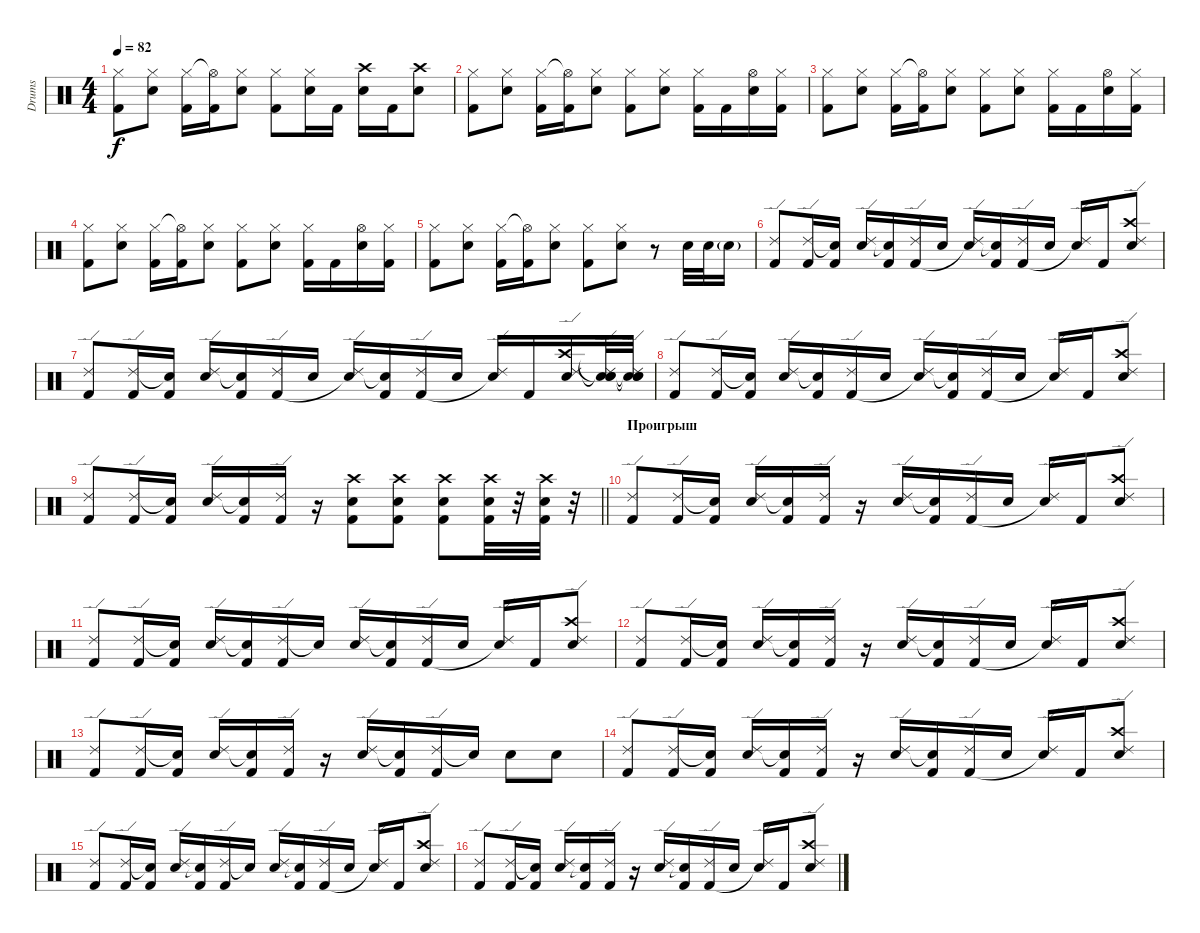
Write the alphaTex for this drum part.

\track ("Drums" "Drums") {instrument percussion}
\staff {score}
\articulation defaults
\ts (4 4)
\tempo 82
\clef neutral
\ks c
("Hi-Hat (closed)" "Kick (hit) 2").8{dy f} ("Hi-Hat (closed)" "Electric Snare (hit)").8 ("Hi-Hat (closed)" "Kick (hit) 2").16 ("Hi-Hat (open)"{t} "Kick (hit) 2").16 ("Hi-Hat (closed)" "Electric Snare (hit)").8 ("Hi-Hat (closed)" "Kick (hit) 2").8 ("Hi-Hat (closed)" "Electric Snare (hit)").16 "Kick (hit) 2".16 ("Crash high (hit)" "Electric Snare (hit)").16 "Kick (hit) 2".16 ("Crash high (hit)" "Electric Snare (hit)").8 |
("Hi-Hat (closed)" "Kick (hit) 2").8 ("Hi-Hat (closed)" "Electric Snare (hit)").8 ("Hi-Hat (closed)" "Kick (hit) 2").16 ("Hi-Hat (open)"{t} "Kick (hit) 2").16 ("Hi-Hat (closed)" "Electric Snare (hit)").8 ("Hi-Hat (closed)" "Kick (hit) 2").8 ("Hi-Hat (closed)" "Electric Snare (hit)").8 ("Hi-Hat (closed)" "Kick (hit) 2").16 "Kick (hit) 2".16 ("Hi-Hat (open)" "Electric Snare (hit)").16 ("Hi-Hat (closed)" "Kick (hit) 2").16 |
("Hi-Hat (closed)" "Kick (hit) 2").8 ("Hi-Hat (closed)" "Electric Snare (hit)").8 ("Hi-Hat (closed)" "Kick (hit) 2").16 ("Hi-Hat (open)"{t} "Kick (hit) 2").16 ("Hi-Hat (closed)" "Electric Snare (hit)").8 ("Hi-Hat (closed)" "Kick (hit) 2").8 ("Hi-Hat (closed)" "Electric Snare (hit)").8 ("Hi-Hat (closed)" "Kick (hit) 2").16 "Kick (hit) 2".16 ("Hi-Hat (open)" "Electric Snare (hit)").16 ("Hi-Hat (closed)" "Kick (hit) 2").16 |
("Hi-Hat (closed)" "Kick (hit) 2").8 ("Hi-Hat (closed)" "Electric Snare (hit)").8 ("Hi-Hat (closed)" "Kick (hit) 2").16 ("Hi-Hat (open)"{t} "Kick (hit) 2").16 ("Hi-Hat (closed)" "Electric Snare (hit)").8 ("Hi-Hat (closed)" "Kick (hit) 2").8 ("Hi-Hat (closed)" "Electric Snare (hit)").8 ("Hi-Hat (closed)" "Kick (hit) 2").16 "Kick (hit) 2".16 ("Hi-Hat (open)" "Electric Snare (hit)").16 ("Hi-Hat (closed)" "Kick (hit) 2").16 |
("Hi-Hat (closed)" "Kick (hit) 2").8 ("Hi-Hat (closed)" "Electric Snare (hit)").8 ("Hi-Hat (closed)" "Kick (hit) 2").16 ("Hi-Hat (open)"{t} "Kick (hit) 2").16 ("Hi-Hat (closed)" "Electric Snare (hit)").8 ("Hi-Hat (closed)" "Kick (hit) 2").8 ("Hi-Hat (closed)" "Electric Snare (hit)").8 r.8 "Electric Snare (hit)".32 "Electric Snare (hit)".32 "Electric Snare (hit)"{g}.16 |
("Ride (edge) 2" "Kick (hit) 2").8 ("Ride (edge) 2" "Kick (hit) 2").16 ("Snare (hit)"{t} "Kick (hit) 2").16 ("Ride (edge) 2" "Electric Snare (hit)").16 ("Snare (hit)"{t} "Kick (hit) 2").16 ("Ride (edge) 2" "Kick (hit) 2").16 "Electric Snare (hit)".16 ("Ride (edge) 2" "Electric Snare (hit)"{t}).16 ("Snare (hit)"{t} "Kick (hit) 2").16 ("Ride (edge) 2" "Kick (hit) 2").16 "Electric Snare (hit)".16 ("Ride (edge) 2" "Electric Snare (hit)"{t}).16 "Kick (hit) 2".16 ("Ride (edge) 2" "Crash high (hit)" "Electric Snare (hit)").8 |
("Ride (edge) 2" "Kick (hit) 2").8 ("Ride (edge) 2" "Kick (hit) 2").16 ("Snare (hit)"{t} "Kick (hit) 2").16 ("Ride (edge) 2" "Electric Snare (hit)").16 ("Snare (hit)"{t} "Kick (hit) 2").16 ("Ride (edge) 2" "Kick (hit) 2").16 "Electric Snare (hit)".16 ("Ride (edge) 2" "Electric Snare (hit)"{t}).16 ("Snare (hit)"{t} "Kick (hit) 2").16 ("Ride (edge) 2" "Kick (hit) 2").16 "Electric Snare (hit)".16 ("Ride (edge) 2" "Electric Snare (hit)"{t}).16 "Kick (hit) 2".16 ("Ride (edge) 2" "Crash high (hit)" "Electric Snare (hit)").16 ("Ride (edge) 2"{t} "Snare (hit)"{t} "Electric Snare (hit)" "Electric Snare (hit)").32 ("Ride (edge) 2"{t} "Snare (hit)"{t} "Electric Snare (hit)" "Electric Snare (hit)").32 |
("Ride (edge) 2" "Kick (hit) 2").8 ("Ride (edge) 2" "Kick (hit) 2").16 ("Snare (hit)"{t} "Kick (hit) 2").16 ("Ride (edge) 2" "Electric Snare (hit)").16 ("Snare (hit)"{t} "Kick (hit) 2").16 ("Ride (edge) 2" "Kick (hit) 2").16 "Electric Snare (hit)".16 ("Ride (edge) 2" "Electric Snare (hit)"{t}).16 ("Snare (hit)"{t} "Kick (hit) 2").16 ("Ride (edge) 2" "Kick (hit) 2").16 "Electric Snare (hit)".16 ("Ride (edge) 2" "Electric Snare (hit)"{t}).16 "Kick (hit) 2".16 ("Ride (edge) 2" "Crash high (hit)" "Electric Snare (hit)").8 |
\barLineRight lightlight
("Ride (edge) 2" "Kick (hit) 2").8 ("Ride (edge) 2" "Kick (hit) 2").16 ("Snare (hit)"{t} "Kick (hit) 2").16 ("Ride (edge) 2" "Electric Snare (hit)").16 ("Snare (hit)"{t} "Kick (hit) 2").16 ("Ride (edge) 2" "Kick (hit) 2").16 r.16 ("Crash high (hit)" "Electric Snare (hit)" "Kick (hit) 2").8 ("Crash high (hit)" "Electric Snare (hit)" "Kick (hit) 2").8 ("Crash high (hit)" "Electric Snare (hit)" "Kick (hit) 2").8 ("Crash high (hit)" "Electric Snare (hit)" "Kick (hit) 2").32 r.32 ("Crash high (hit)" "Electric Snare (hit)" "Kick (hit) 2").32 r.32 |
\section ("" "Проигрыш")
("Ride (edge) 2" "Kick (hit) 2").8 ("Ride (edge) 2" "Kick (hit) 2").16 ("Snare (hit)"{t} "Kick (hit) 2").16 ("Ride (edge) 2" "Electric Snare (hit)").16 ("Snare (hit)"{t} "Kick (hit) 2").16 ("Ride (edge) 2" "Kick (hit) 2").16 r.16 ("Ride (edge) 2" "Electric Snare (hit)").16 ("Snare (hit)"{t} "Kick (hit) 2").16 ("Ride (edge) 2" "Kick (hit) 2").16 "Electric Snare (hit)".16 ("Ride (edge) 2" "Electric Snare (hit)"{t}).16 "Kick (hit) 2".16 ("Ride (edge) 2" "Crash high (hit)" "Electric Snare (hit)").8 |
("Ride (edge) 2" "Kick (hit) 2").8 ("Ride (edge) 2" "Kick (hit) 2").16 ("Snare (hit)"{t} "Kick (hit) 2").16 ("Ride (edge) 2" "Electric Snare (hit)").16 ("Snare (hit)"{t} "Kick (hit) 2").16 ("Ride (edge) 2" "Kick (hit) 2").16 "Snare (hit)"{t}.16 ("Ride (edge) 2" "Electric Snare (hit)").16 ("Snare (hit)"{t} "Kick (hit) 2").16 ("Ride (edge) 2" "Kick (hit) 2").16 "Electric Snare (hit)".16 ("Ride (edge) 2" "Electric Snare (hit)"{t}).16 "Kick (hit) 2".16 ("Ride (edge) 2" "Crash high (hit)" "Electric Snare (hit)").8 |
("Ride (edge) 2" "Kick (hit) 2").8 ("Ride (edge) 2" "Kick (hit) 2").16 ("Snare (hit)"{t} "Kick (hit) 2").16 ("Ride (edge) 2" "Electric Snare (hit)").16 ("Snare (hit)"{t} "Kick (hit) 2").16 ("Ride (edge) 2" "Kick (hit) 2").16 r.16 ("Ride (edge) 2" "Electric Snare (hit)").16 ("Snare (hit)"{t} "Kick (hit) 2").16 ("Ride (edge) 2" "Kick (hit) 2").16 "Electric Snare (hit)".16 ("Ride (edge) 2" "Electric Snare (hit)"{t}).16 "Kick (hit) 2".16 ("Ride (edge) 2" "Crash high (hit)" "Electric Snare (hit)").8 |
("Ride (edge) 2" "Kick (hit) 2").8 ("Ride (edge) 2" "Kick (hit) 2").16 ("Snare (hit)"{t} "Kick (hit) 2").16 ("Ride (edge) 2" "Electric Snare (hit)").16 ("Snare (hit)"{t} "Kick (hit) 2").16 ("Ride (edge) 2" "Kick (hit) 2").16 r.16 ("Ride (edge) 2" "Electric Snare (hit)").16 ("Snare (hit)"{t} "Kick (hit) 2").16 ("Ride (edge) 2" "Kick (hit) 2").16 "Snare (hit)"{t}.16 "Electric Snare (hit)".8 "Electric Snare (hit)".8 |
("Ride (edge) 2" "Kick (hit) 2").8 ("Ride (edge) 2" "Kick (hit) 2").16 ("Snare (hit)"{t} "Kick (hit) 2").16 ("Ride (edge) 2" "Electric Snare (hit)").16 ("Snare (hit)"{t} "Kick (hit) 2").16 ("Ride (edge) 2" "Kick (hit) 2").16 r.16 ("Ride (edge) 2" "Electric Snare (hit)").16 ("Snare (hit)"{t} "Kick (hit) 2").16 ("Ride (edge) 2" "Kick (hit) 2").16 "Electric Snare (hit)".16 ("Ride (edge) 2" "Electric Snare (hit)"{t}).16 "Kick (hit) 2".16 ("Ride (edge) 2" "Crash high (hit)" "Electric Snare (hit)").8 |
("Ride (edge) 2" "Kick (hit) 2").8 ("Ride (edge) 2" "Kick (hit) 2").16 ("Snare (hit)"{t} "Kick (hit) 2").16 ("Ride (edge) 2" "Electric Snare (hit)").16 ("Snare (hit)"{t} "Kick (hit) 2").16 ("Ride (edge) 2" "Kick (hit) 2").16 "Snare (hit)"{t}.16 ("Ride (edge) 2" "Electric Snare (hit)").16 ("Snare (hit)"{t} "Kick (hit) 2").16 ("Ride (edge) 2" "Kick (hit) 2").16 "Electric Snare (hit)".16 ("Ride (edge) 2" "Electric Snare (hit)"{t}).16 "Kick (hit) 2".16 ("Ride (edge) 2" "Crash high (hit)" "Electric Snare (hit)").8 |
("Ride (edge) 2" "Kick (hit) 2").8 ("Ride (edge) 2" "Kick (hit) 2").16 ("Snare (hit)"{t} "Kick (hit) 2").16 ("Ride (edge) 2" "Electric Snare (hit)").16 ("Snare (hit)"{t} "Kick (hit) 2").16 ("Ride (edge) 2" "Kick (hit) 2").16 r.16 ("Ride (edge) 2" "Electric Snare (hit)").16 ("Snare (hit)"{t} "Kick (hit) 2").16 ("Ride (edge) 2" "Kick (hit) 2").16 "Electric Snare (hit)".16 ("Ride (edge) 2" "Electric Snare (hit)"{t}).16 "Kick (hit) 2".16 ("Ride (edge) 2" "Crash high (hit)" "Electric Snare (hit)").8
